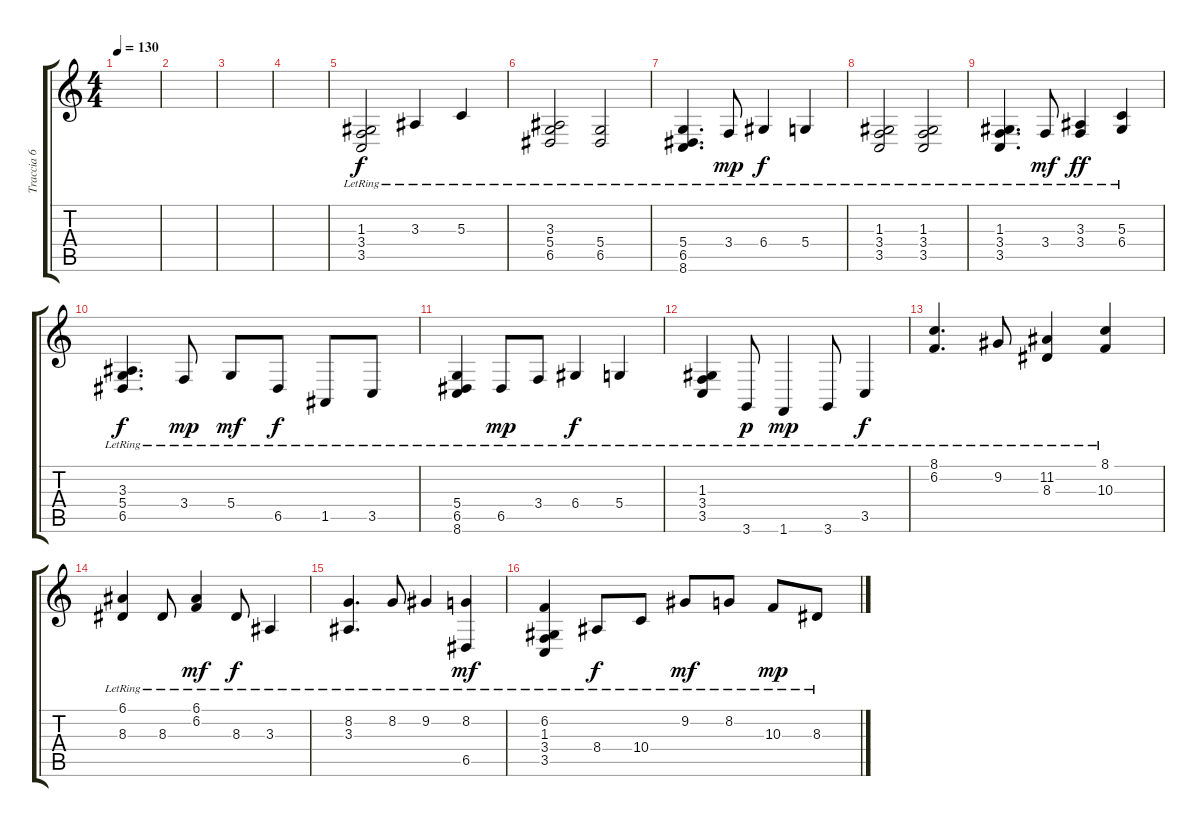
\track ("Traccia 6" "Traccia 6") {instrument acousticgrandpiano}
\staff {score tabs}
\tuning (E4 B3 G3 D3 A2 E2) {hide}
\ts (4 4)
\tempo 130
\clef g2
\ks c
|
|
|
|
(1.3{lr} 3.4{lr} 3.5{lr}).2 3.3{lr}.4 5.3{lr}.4 |
(3.3{lr} 5.4{lr} 6.5{lr}).2 (5.4{lr} 6.5{lr}).2 |
(5.4{lr} 6.5{lr} 8.6).4{d} 3.4{lr}.8{dy mp} 6.4{lr}.4{dy f} 5.4{lr}.4 |
(1.3{lr} 3.4{lr} 3.5{lr}).2 (1.3{lr} 3.4{lr} 3.5{lr}).2 |
(1.3{lr} 3.4{lr} 3.5{lr}).4{d} 3.4{lr}.8{dy mf} (3.3{lr} 3.4).4{dy ff} (5.3{lr} 6.4).4 |
(3.3{lr} 5.4{lr} 6.5{lr}).4{d dy f} 3.4{lr}.8{dy mp} 5.4{lr}.8{dy mf} 6.5{lr}.8{dy f} 1.5{lr}.8 3.5{lr}.8 |
(5.4{lr} 6.5{lr} 8.6).4 6.5{lr}.8{dy mp} 3.4{lr}.8 6.4{lr}.4{dy f} 5.4{lr}.4 |
(1.3{lr} 3.4{lr} 3.5{lr}).4 3.6{lr}.8{dy p} 1.6{lr}.4{dy mp} 3.6{lr}.8 3.5{lr}.4{dy f} |
(8.1{lr} 6.2).4{d} 9.2{lr}.8 (11.2{lr} 8.3).4 (8.1{lr} 10.3).4 |
(6.1 8.3{lr}).4 8.3{lr}.8 (6.1{lr} 6.2).4{dy mf} 8.3{lr}.8{dy f} 3.3{lr}.4 |
(8.2{lr} 3.3{lr}).4{d} 8.2{lr}.8 9.2{lr}.4 (8.2{lr} 6.5).4{dy mf} |
(6.2 1.3{lr} 3.4 3.5).4 8.4{lr}.8{dy f} 10.4{lr}.8 9.2{lr}.8{dy mf} 8.2{lr}.8 10.3{lr}.8{dy mp} 8.3{lr}.8
